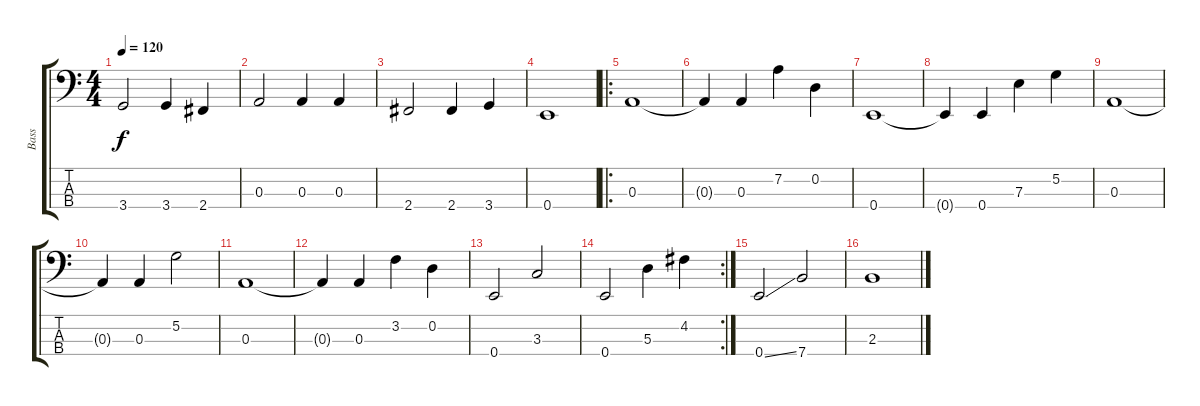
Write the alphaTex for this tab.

\track ("Bass" "Bass") {instrument electricbassfinger}
\staff {score tabs}
\tuning (G2 D2 A1 E1) {hide}
\ts (4 4)
\tempo 120
\clef f4
\ks c
3.4.2{dy f} 3.4.4 2.4.4 |
0.3.2 0.3.4 0.3.4 |
2.4.2 2.4.4 3.4.4 |
0.4.1 |
\ro
0.3.1 |
0.3{t}.4 0.3.4 7.2.4 0.2.4 |
0.4.1 |
0.4{t}.4 0.4.4 7.3.4 5.2.4 |
0.3.1 |
0.3{t}.4 0.3.4 5.2.2 |
0.3.1 |
0.3{t}.4 0.3.4 3.2.4 0.2.4 |
0.4.2 3.3.2 |
\rc 2
0.4.2 5.3.4 4.2.4 |
0.4{ss}.2 7.4.2 |
2.3.1
